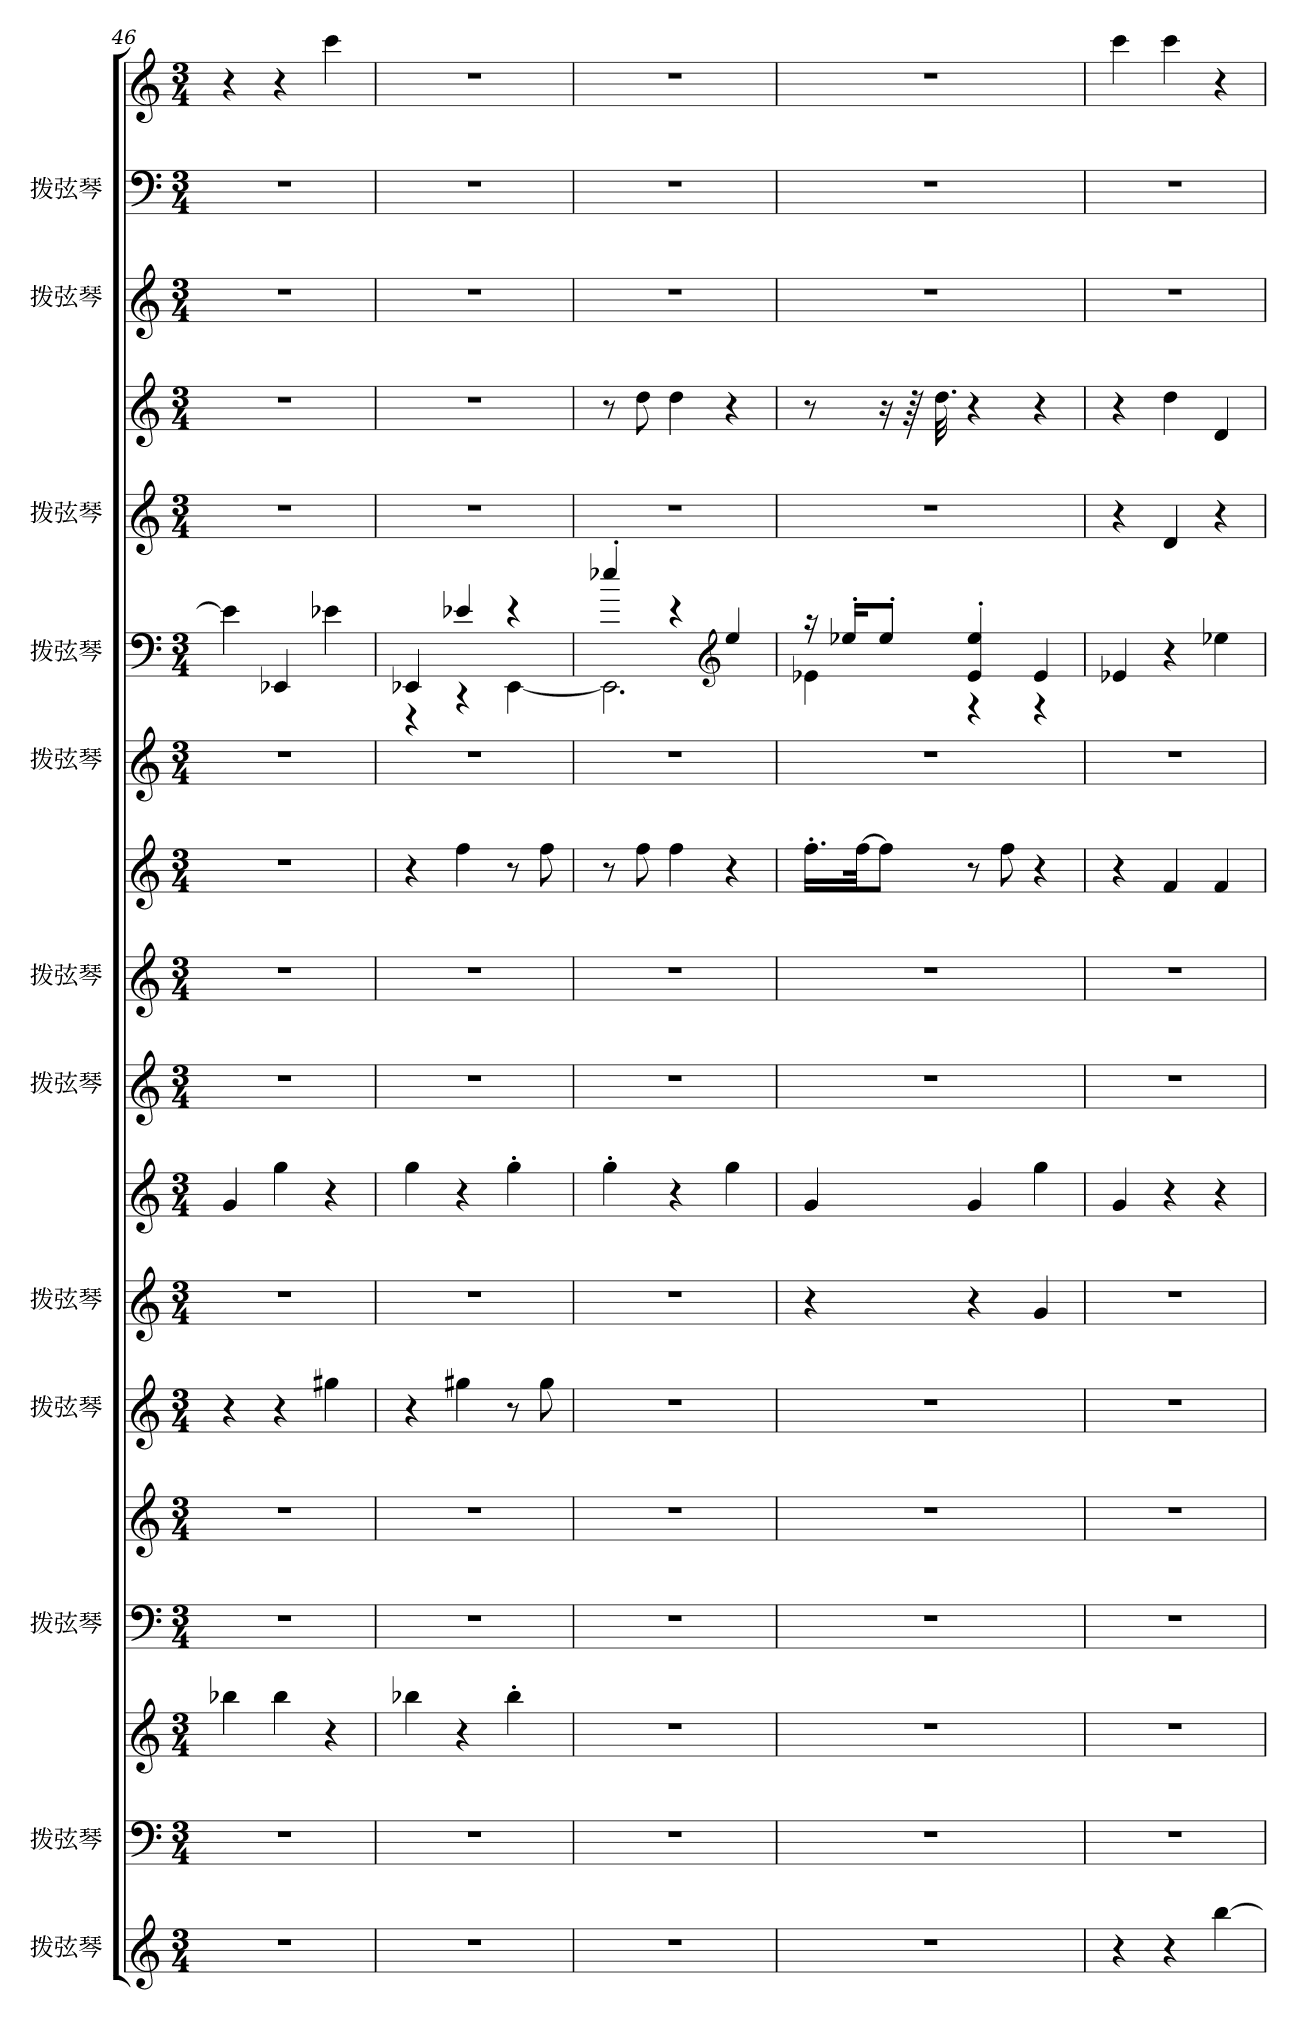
**kern	**kern	**kern	**kern	**kern	**kern	**kern	**kern	**kern	**kern	**kern	**kern	**kern	**kern	**kern	**kern	**kern	**kern
*part12	*part11	*part11	*part10	*part10	*part9	*part8	*part8	*part7	*part6	*part6	*part5	*part4	*part3	*part3	*part2	*part1	*part1
*staff18	*staff17	*staff16	*staff15	*staff14	*staff13	*staff12	*staff11	*staff10	*staff9	*staff8	*staff7	*staff6	*staff5	*staff4	*staff3	*staff2	*staff1
*I"拨弦琴	*I"拨弦琴	*	*I"拨弦琴	*	*I"拨弦琴	*I"拨弦琴	*	*I"拨弦琴	*I"拨弦琴	*	*I"拨弦琴	*I"拨弦琴	*I"拨弦琴	*	*I"拨弦琴	*I"拨弦琴	*
*clefG2	*clefF4	*clefG2	*clefF4	*clefG2	*clefG2	*clefG2	*clefG2	*clefG2	*clefG2	*clefG2	*clefG2	*clefF4	*clefG2	*clefG2	*clefG2	*clefF4	*clefG2
*k[]	*k[]	*k[]	*k[]	*k[]	*k[]	*k[]	*k[]	*k[]	*k[]	*k[]	*k[]	*k[]	*k[]	*k[]	*k[]	*k[]	*k[]
*M3/4	*M3/4	*M3/4	*M3/4	*M3/4	*M3/4	*M3/4	*M3/4	*M3/4	*M3/4	*M3/4	*M3/4	*M3/4	*M3/4	*M3/4	*M3/4	*M3/4	*M3/4
=46	=46	=46	=46	=46	=46	=46	=46	=46	=46	=46	=46	=46	=46	=46	=46	=46	=46
2.r	2.r	4bb-X\	2.r	2.r	4r	2.r	4g/	2.r	2.r	2.r	2.r	4e-\]	2.r	2.r	2.r	2.r	4r
.	.	4bb-\	.	.	4r	.	4gg\	.	.	.	.	4EE-X/	.	.	.	.	4r
.	.	4r	.	.	4gg#X\	.	4r	.	.	.	.	4e-X\	.	.	.	.	4ccc\
=47	=47	=47	=47	=47	=47	=47	=47	=47	=47	=47	=47	=47	=47	=47	=47	=47	=47
*	*	*	*	*	*	*	*	*	*	*	*	*^	*	*	*	*	*
2.r	2.r	4bb-X\	2.r	2.r	4r	2.r	4gg\	2.r	2.r	4r	2.r	4EE-X/	4r	2.r	2.r	2.r	2.r	2.r
.	.	4r	.	.	4gg#X\	.	4r	.	.	4ff\	.	4e-X/	4r	.	.	.	.	.
.	.	4bb-'\	.	.	8r	.	4gg'\	.	.	8r	.	4r	[4EE-\	.	.	.	.	.
.	.	.	.	.	8gg#\	.	.	.	.	8ff\	.	.	.	.	.	.	.	.
=48	=48	=48	=48	=48	=48	=48	=48	=48	=48	=48	=48	=48	=48	=48	=48	=48	=48	=48
2.r	2.r	2.r	2.r	2.r	2.r	2.r	4gg'\	2.r	2.r	8r	2.r	4ee-X'/	2.EE-\]	2.r	8r	2.r	2.r	2.r
.	.	.	.	.	.	.	.	.	.	8ff\	.	.	.	.	8dd\	.	.	.
.	.	.	.	.	.	.	4r	.	.	4ff\	.	4r	.	.	4dd\	.	.	.
*	*	*	*	*	*	*	*	*	*	*	*	*clefG2	*	*	*	*	*	*
.	.	.	.	.	.	.	4gg\	.	.	4r	.	4ee-/	.	.	4r	.	.	.
!!LO:PB:g=z
=49	=49	=49	=49	=49	=49	=49	=49	=49	=49	=49	=49	=49	=49	=49	=49	=49	=49	=49
2.r	2.r	2.r	2.r	2.r	2.r	4r	4g/	2.r	2.r	16.ff'\LL	2.r	16r	4e-X\	2.r	8r	2.r	2.r	2.r
.	.	.	.	.	.	.	.	.	.	.	.	16ee-X'/KL	.	.	.	.	.	.
.	.	.	.	.	.	.	.	.	.	[32ff\JK	.	.	.	.	.	.	.	.
.	.	.	.	.	.	.	.	.	.	8ff\J]	.	8ee-'/J	.	.	16r	.	.	.
.	.	.	.	.	.	.	.	.	.	.	.	.	.	.	64r	.	.	.
.	.	.	.	.	.	.	.	.	.	.	.	.	.	.	32.dd\	.	.	.
.	.	.	.	.	.	4r	4g/	.	.	8r	.	4e-/' 4ee-/'	4r	.	4r	.	.	.
.	.	.	.	.	.	.	.	.	.	8ff\	.	.	.	.	.	.	.	.
.	.	.	.	.	.	4g/	4gg\	.	.	4r	.	4e-/	4r	.	4r	.	.	.
*	*	*	*	*	*	*	*	*	*	*	*	*v	*v	*	*	*	*	*
=50	=50	=50	=50	=50	=50	=50	=50	=50	=50	=50	=50	=50	=50	=50	=50	=50	=50
4r	2.r	2.r	2.r	2.r	2.r	2.r	4g/	2.r	2.r	4r	2.r	4e-X/	4r	4r	2.r	2.r	4ccc\
4r	.	.	.	.	.	.	4r	.	.	4f/	.	4r	4d/	4dd\	.	.	4ccc\
[4bb\	.	.	.	.	.	.	4r	.	.	4f/	.	4ee-X\	4r	4d/	.	.	4r
=	=	=	=	=	=	=	=	=	=	=	=	=	=	=	=	=	=
*-	*-	*-	*-	*-	*-	*-	*-	*-	*-	*-	*-	*-	*-	*-	*-	*-	*-
